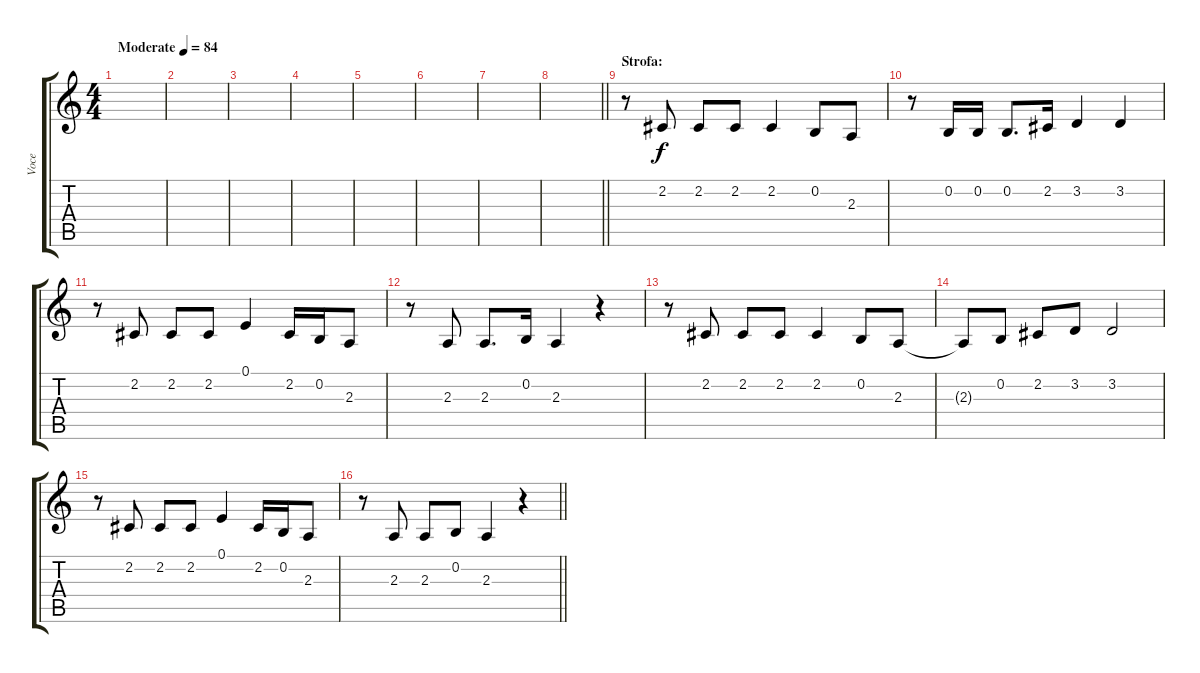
\track ("Voce" "Voce") {instrument clarinet}
\staff {score tabs}
\tuning (E4 B3 G3 D3 A2 E2) {hide}
\ts (4 4)
\tempo (84 "Moderate")
\clef g2
\ks c
|
|
|
|
|
|
|
\barLineRight lightlight
|
\section ("" "Strofa:")
r.8 2.2.8 2.2.8 2.2.8 2.2.4 0.2.8 2.3.8 |
r.8 0.2.16 0.2.16 0.2.8{d} 2.2.16 3.2.4 3.2.4 |
r.8 2.2.8 2.2.8 2.2.8 0.1.4 2.2.16 0.2.16 2.3.8 |
r.8 2.3.8 2.3.8{d} 0.2.16 2.3.4 r.4 |
r.8 2.2.8 2.2.8 2.2.8 2.2.4 0.2.8 2.3.8 |
2.3{t}.8 0.2.8 2.2.8 3.2.8 3.2.2 |
r.8 2.2.8 2.2.8 2.2.8 0.1.4 2.2.16 0.2.16 2.3.8 |
\barLineRight lightlight
r.8 2.3.8 2.3.8 0.2.8 2.3.4 r.4
